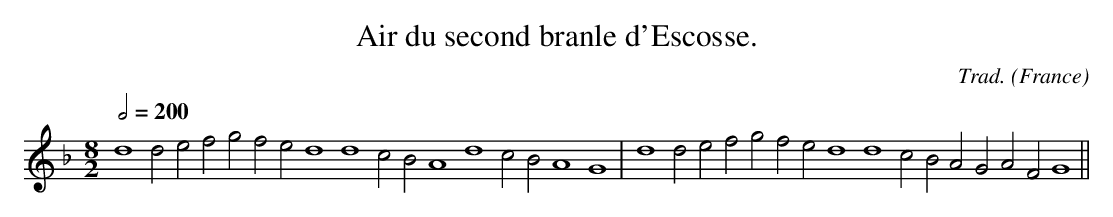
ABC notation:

X:1
T:Air du second branle d'Escosse.
C:Trad.
O:France
M:8/2
L:1/2
Q:1/2=200
K:F
d2defgfe d2d2cBA2 d2cBA2G2 | d2defgfe d2d2cBAG AFG2 ||
